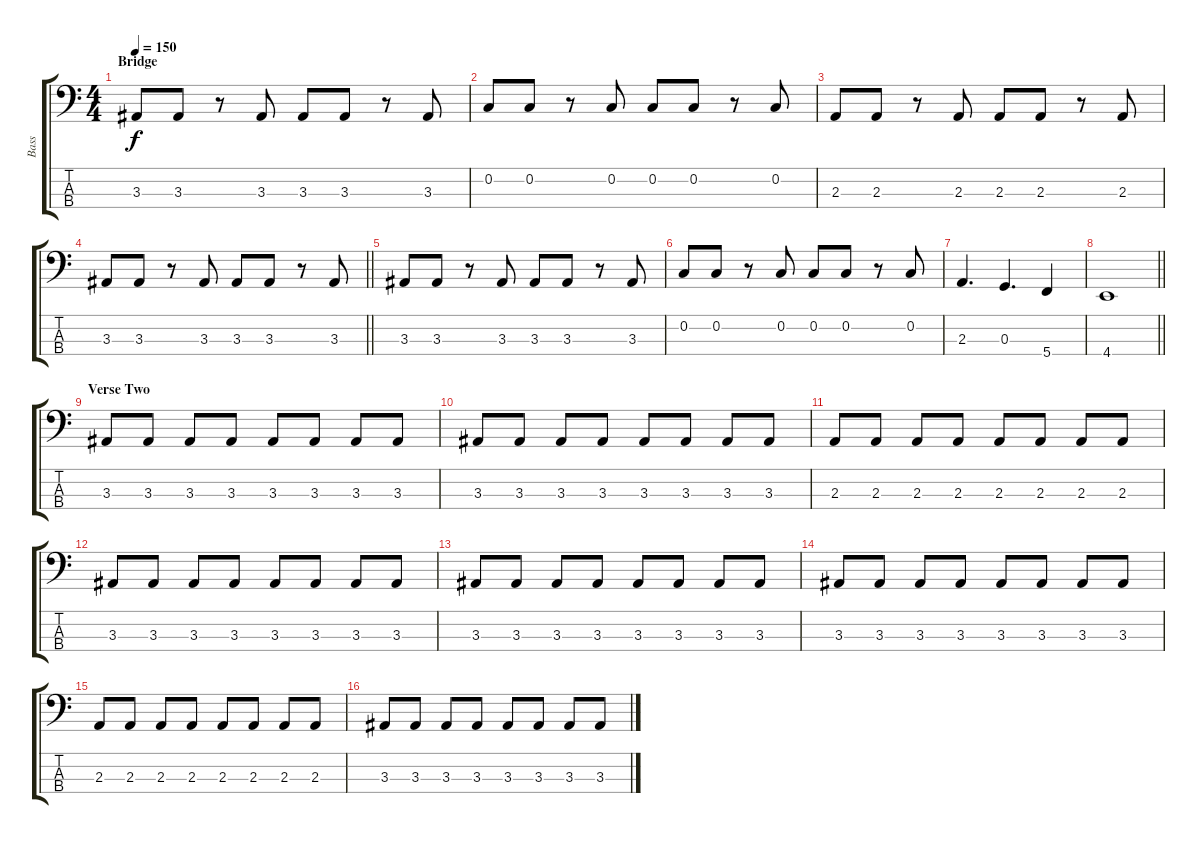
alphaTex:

\track ("Bass" "Bass") {instrument electricbassfinger}
\staff {score tabs}
\tuning (F2 C2 G1 C1) {hide}
\ts (4 4)
\section ("" "Bridge")
\tempo 150
\clef f4
\ks c
3.3.8{dy f} 3.3.8 r.8 3.3.8 3.3.8 3.3.8 r.8 3.3.8 |
0.2.8 0.2.8 r.8 0.2.8 0.2.8 0.2.8 r.8 0.2.8 |
2.3.8 2.3.8 r.8 2.3.8 2.3.8 2.3.8 r.8 2.3.8 |
\barLineRight lightlight
3.3.8 3.3.8 r.8 3.3.8 3.3.8 3.3.8 r.8 3.3.8 |
3.3.8 3.3.8 r.8 3.3.8 3.3.8 3.3.8 r.8 3.3.8 |
0.2.8 0.2.8 r.8 0.2.8 0.2.8 0.2.8 r.8 0.2.8 |
2.3.4{d} 0.3.4{d} 5.4.4 |
\barLineRight lightlight
4.4.1 |
\section ("" "Verse Two")
3.3.8 3.3.8 3.3.8 3.3.8 3.3.8 3.3.8 3.3.8 3.3.8 |
3.3.8 3.3.8 3.3.8 3.3.8 3.3.8 3.3.8 3.3.8 3.3.8 |
2.3.8 2.3.8 2.3.8 2.3.8 2.3.8 2.3.8 2.3.8 2.3.8 |
3.3.8 3.3.8 3.3.8 3.3.8 3.3.8 3.3.8 3.3.8 3.3.8 |
3.3.8 3.3.8 3.3.8 3.3.8 3.3.8 3.3.8 3.3.8 3.3.8 |
3.3.8 3.3.8 3.3.8 3.3.8 3.3.8 3.3.8 3.3.8 3.3.8 |
2.3.8 2.3.8 2.3.8 2.3.8 2.3.8 2.3.8 2.3.8 2.3.8 |
3.3.8 3.3.8 3.3.8 3.3.8 3.3.8 3.3.8 3.3.8 3.3.8
